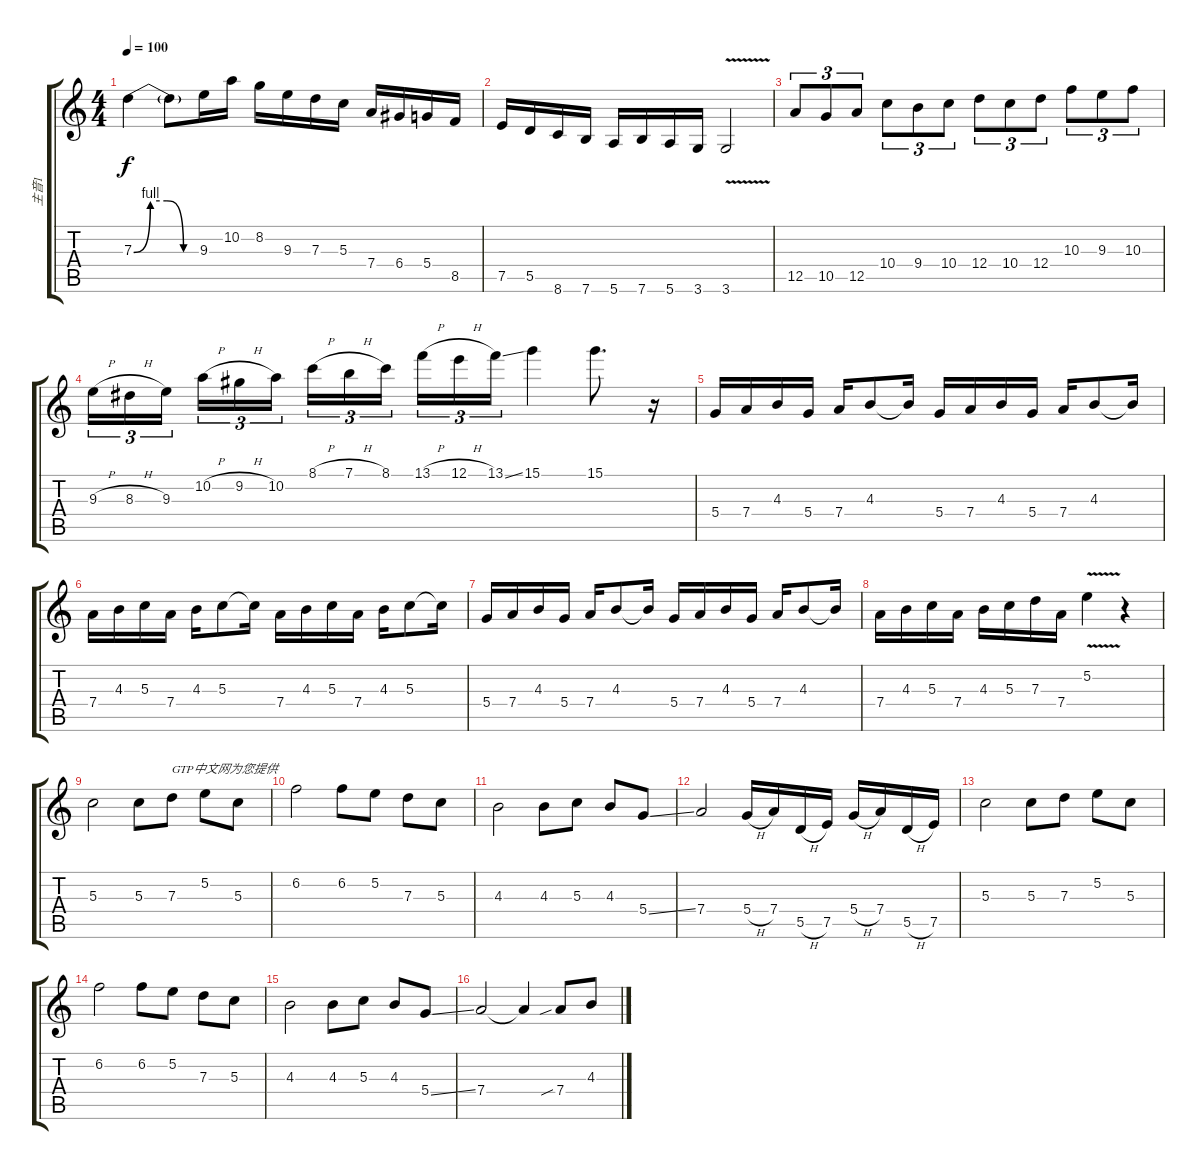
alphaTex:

\track ("主音1" "主音1") {instrument distortionguitar}
\staff {score tabs}
\tuning (E4 B3 G3 D3 A2 E2) {hide}
\ts (4 4)
\tempo 100
\clef g2
\ks c
7.3{be (custom 0 0 15 4 30 4 45 0 60 0)}.4{dy f} 7.3{t}.8 9.3.16 10.2.16 8.2.16 9.3.16 7.3.16 5.3.16 7.4.16 6.4.16 5.4.16 8.5.16 |
7.5.16 5.5.16 8.6.16 7.6.16 5.6.16 7.6.16 5.6.16 3.6.16 3.6{v}.2 |
12.5.8{tu (3 2)} 10.5.8{tu (3 2)} 12.5.8{tu (3 2)} 10.4.8{tu (3 2)} 9.4.8{tu (3 2)} 10.4.8{tu (3 2)} 12.4.8{tu (3 2)} 10.4.8{tu (3 2)} 12.4.8{tu (3 2)} 10.3.8{tu (3 2)} 9.3.8{tu (3 2)} 10.3.8{tu (3 2)} |
9.3{h}.16{tu (3 2)} 8.3{h}.16{tu (3 2)} 9.3.16{tu (3 2) beam splitsecondary} 10.2{h}.16{tu (3 2)} 9.2{h}.16{tu (3 2)} 10.2.16{tu (3 2)} 8.1{h}.16{tu (3 2)} 7.1{h}.16{tu (3 2)} 8.1.16{tu (3 2) beam splitsecondary} 13.1{h}.16{tu (3 2)} 12.1{h}.16{tu (3 2)} 13.1{ss}.16{tu (3 2)} 15.1.4 15.1.8{d} r.16 |
5.4.16{volume 14} 7.4.16 4.3.16 5.4.16 7.4.16 4.3.8 4.3{t}.16 5.4.16 7.4.16 4.3.16 5.4.16 7.4.16 4.3.8 4.3{t}.16 |
7.4.16 4.3.16 5.3.16 7.4.16 4.3.16 5.3.8 5.3{t}.16 7.4.16 4.3.16 5.3.16 7.4.16 4.3.16 5.3.8 5.3{t}.16 |
5.4.16 7.4.16 4.3.16 5.4.16 7.4.16 4.3.8 4.3{t}.16 5.4.16 7.4.16 4.3.16 5.4.16 7.4.16 4.3.8 4.3{t}.16 |
7.4.16 4.3.16 5.3.16 7.4.16 4.3.16 5.3.16 7.3.16 7.4.16 5.2{v}.4 r.4 |
5.3.2 5.3.8 7.3.8{txt "GTP中文网为您提供"} 5.2.8 5.3.8 |
6.2.2 6.2.8 5.2.8 7.3.8 5.3.8 |
4.3.2 4.3.8 5.3.8 4.3.8 5.4{ss}.8 |
7.4.2 5.4{h}.16 7.4.16 5.5{h}.16 7.5.16 5.4{h}.16 7.4.16 5.5{h}.16 7.5.16 |
5.3.2 5.3.8 7.3.8 5.2.8 5.3.8 |
6.2.2 6.2.8 5.2.8 7.3.8 5.3.8 |
4.3.2 4.3.8 5.3.8 4.3.8 5.4{ss}.8 |
7.4.2 7.4{t}.4 7.4{sib}.8 4.3.8
